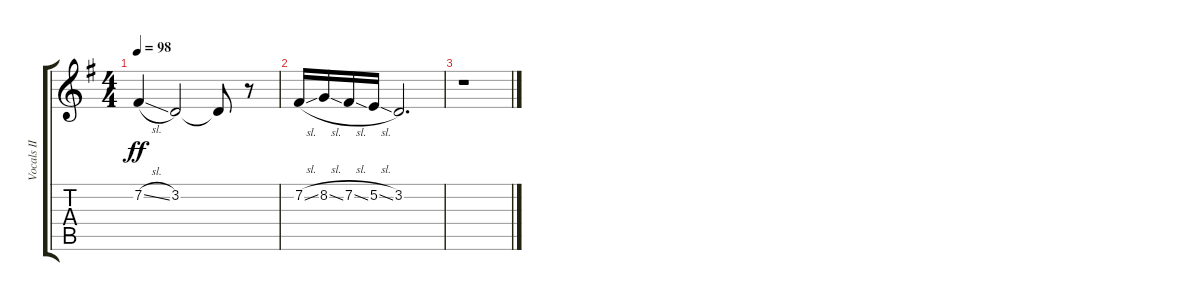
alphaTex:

\track ("Vocals II" "Vocals II") {instrument voiceoohs}
\staff {score tabs}
\tuning (E4 B3 G3 D3 A2 E2) {hide}
\ts (4 4)
\tempo 98
\clef g2
\ks g
7.2{sl}.4{dy ff} 3.2.2 3.2{t}.8 r.8 |
7.2{sl}.16 8.2{sl}.16 7.2{sl}.16 5.2{sl}.16 3.2.2{d} |
r.1
